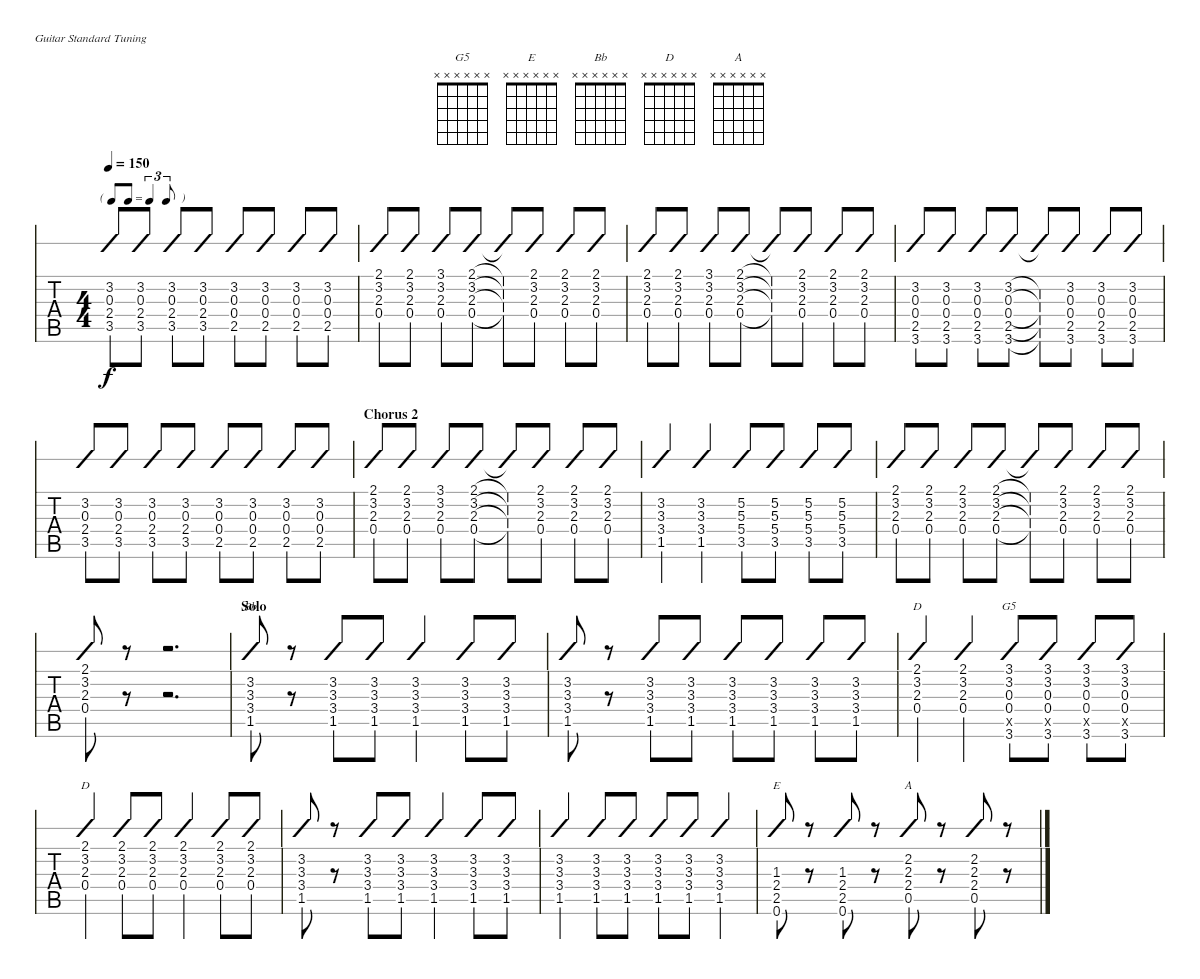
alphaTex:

\bracketExtendMode nobrackets
\singleTrackTrackNamePolicy hidden
\multiTrackTrackNamePolicy hidden
\firstSystemTrackNameMode fullname
\firstSystemTrackNameOrientation horizontal
\otherSystemsTrackNameOrientation horizontal
\defaultBarNumberDisplay Hide
\track ("Acoustic Guitar" "S-Gt") {instrument acousticguitarsteel}
\staff {tabs slash}
\tuning (E4 B3 G3 D3 A2 E2)
\chord ("G5" x x x x x x)
\chord ("E" x x x x x x)
\chord ("Bb" x x x x x x)
\chord ("D" x x x x x x)
\chord ("A" x x x x x x)
\ts (4 4)
\tf triplet8th
\tempo 150
\clef g2
\ks d
(3.2 0.3 2.4 3.5).8{dy f} (3.2 0.3 2.4 3.5).8 (3.2 0.3 2.4 3.5).8 (3.2 0.3 2.4 3.5).8 (3.2 0.3 0.4 2.5).8 (3.2 0.3 0.4 2.5).8 (3.2 0.3 0.4 2.5).8 (3.2 0.3 0.4 2.5).8 |
(2.1 3.2 2.3 0.4).8 (2.1 3.2 2.3 0.4).8 (3.1 3.2 2.3 0.4).8 (2.1 3.2 2.3 0.4).8 (2.1{t} 3.2{t} 2.3{t} 0.4{t}).8 (2.1 3.2 2.3 0.4).8 (2.1 3.2 2.3 0.4).8 (2.1 3.2 2.3 0.4).8 |
(2.1 3.2 2.3 0.4).8 (2.1 3.2 2.3 0.4).8 (3.1 3.2 2.3 0.4).8 (2.1 3.2 2.3 0.4).8 (2.1{t} 3.2{t} 2.3{t} 0.4{t}).8 (2.1 3.2 2.3 0.4).8 (2.1 3.2 2.3 0.4).8 (2.1 3.2 2.3 0.4).8 |
(3.2 0.3 0.4 3.6 2.5).8 (3.2 0.3 0.4 2.5 3.6).8 (3.2 0.3 0.4 2.5 3.6).8 (3.2 0.3 0.4 2.5 3.6).8 (3.2{t} 0.3{t} 0.4{t} 3.6{t} 2.5{t}).8 (3.2 0.3 0.4 2.5 3.6).8 (3.2 0.3 0.4 2.5 3.6).8 (3.2 0.3 0.4 2.5 3.6).8 |
(3.2 0.3 2.4 3.5).8 (3.2 0.3 2.4 3.5).8 (3.2 0.3 2.4 3.5).8 (3.2 0.3 2.4 3.5).8 (3.2 0.3 0.4 2.5).8 (3.2 0.3 0.4 2.5).8 (3.2 0.3 0.4 2.5).8 (3.2 0.3 0.4 2.5).8 |
\section ("" "Chorus 2")
(2.1 3.2 2.3 0.4).8 (2.1 3.2 2.3 0.4).8 (3.1 3.2 2.3 0.4).8 (2.1 3.2 2.3 0.4).8 (2.1{t} 3.2{t} 2.3{t} 0.4{t}).8 (2.1 3.2 2.3 0.4).8 (2.1 3.2 2.3 0.4).8 (2.1 3.2 2.3 0.4).8 |
(3.2 3.3 3.4 1.5).4 (3.2 3.3 3.4 1.5).4 (5.2 5.3 5.4 3.5).8 (5.2 5.3 5.4 3.5).8 (5.2 5.3 5.4 3.5).8 (5.2 5.3 5.4 3.5).8 |
(2.1 3.2 2.3 0.4).8 (2.1 3.2 2.3 0.4).8 (2.1 3.2 2.3 0.4).8 (2.1 3.2 2.3 0.4).8 (2.1{t} 3.2{t} 2.3{t} 0.4{t}).8 (2.1 3.2 2.3 0.4).8 (2.1 3.2 2.3 0.4).8 (2.1 3.2 2.3 0.4).8 |
(2.1 3.2 2.3 0.4).8 r.8 r.2{d} |
\section ("" "Solo")
(3.2 3.3 3.4 1.5).8{ch "Bb"} r.8 (3.2 3.3 3.4 1.5).8 (3.2 3.3 3.4 1.5).8 (3.2 3.3 3.4 1.5).4 (3.2 3.3 3.4 1.5).8 (3.2 3.3 3.4 1.5).8 |
(3.2 3.3 3.4 1.5).8 r.8 (3.2 3.3 3.4 1.5).8 (3.2 3.3 3.4 1.5).8 (3.2 3.3 3.4 1.5).8 (3.2 3.3 3.4 1.5).8 (3.2 3.3 3.4 1.5).8 (3.2 3.3 3.4 1.5).8 |
(2.1 3.2 2.3 0.4).4{ch "D"} (2.1 3.2 2.3 0.4).4 (3.1 3.2 0.3 0.4 3.6 0.5{x}).8{ch "G5"} (3.1 3.2 0.3 0.4 3.6 0.5{x}).8 (3.1 3.2 0.3 0.4 3.6 0.5{x}).8 (3.1 3.2 0.3 0.4 3.6 0.5{x}).8 |
(2.1 3.2 2.3 0.4).4{ch "D"} (2.1 3.2 2.3 0.4).8 (2.1 3.2 2.3 0.4).8 (2.1 3.2 2.3 0.4).4 (2.1 3.2 2.3 0.4).8 (2.1 3.2 2.3 0.4).8 |
(3.2 3.3 3.4 1.5).8 r.8 (3.2 3.3 3.4 1.5).8 (3.2 3.3 3.4 1.5).8 (3.2 3.3 3.4 1.5).4 (3.2 3.3 3.4 1.5).8 (3.2 3.3 3.4 1.5).8 |
(3.2 3.3 3.4 1.5).4 (3.2 3.3 3.4 1.5).8 (3.2 3.3 3.4 1.5).8 (3.2 3.3 3.4 1.5).8 (3.2 3.3 1.5 3.4).8 (3.2 3.3 3.4 1.5).4 |
(2.4 2.5 0.6 1.3).8{ch "E"} r.8 (2.4 2.5 1.3 0.6).8 r.8 (0.5 2.4 2.3 2.2).8{ch "A"} r.8 (0.5 2.2 2.3 2.4).8 r.8
